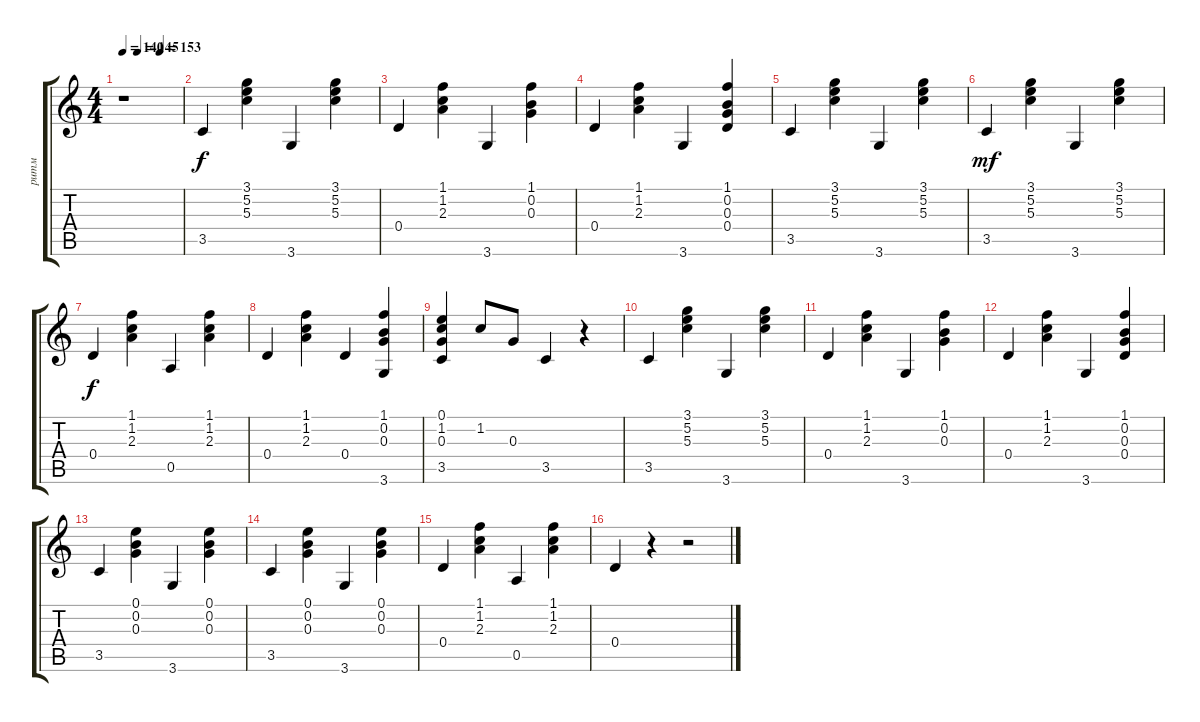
\track ("ритм" "ритм") {instrument electricguitarjazz}
\staff {score tabs}
\tuning (E4 B3 G3 D3 A2 E2) {hide}
\ts (4 4)
\tempo 140
\tempo (145 0.25)
\tempo (153 0.625)
\clef g2
\ks c
r.1{dy f} |
3.5.4 (3.1 5.2 5.3).4 3.6.4 (3.1 5.2 5.3).4 |
0.4.4 (1.1 1.2 2.3).4 3.6.4 (1.1 0.2 0.3).4 |
0.4.4 (1.1 1.2 2.3).4 3.6.4 (1.1 0.2 0.3 0.4).4 |
3.5.4 (3.1 5.2 5.3).4 3.6.4 (3.1 5.2 5.3).4 |
3.5.4{dy mf} (3.1 5.2 5.3).4 3.6.4 (3.1 5.2 5.3).4 |
0.4.4{dy f} (1.1 1.2 2.3).4 0.5.4 (1.1 1.2 2.3).4 |
0.4.4 (1.1 1.2 2.3).4 0.4.4 (1.1 0.2 0.3 3.6).4 |
(0.1 1.2 0.3 3.5).4 1.2.8 0.3.8 3.5.4 r.4 |
3.5.4 (3.1 5.2 5.3).4 3.6.4 (3.1 5.2 5.3).4 |
0.4.4 (1.1 1.2 2.3).4 3.6.4 (1.1 0.2 0.3).4 |
0.4.4 (1.1 1.2 2.3).4 3.6.4 (1.1 0.2 0.3 0.4).4 |
3.5.4 (0.1 0.2 0.3).4 3.6.4 (0.1 0.2 0.3).4 |
3.5.4 (0.1 0.2 0.3).4 3.6.4 (0.1 0.2 0.3).4 |
0.4.4 (1.1 1.2 2.3).4 0.5.4 (1.1 1.2 2.3).4 |
0.4.4 r.4 r.2
